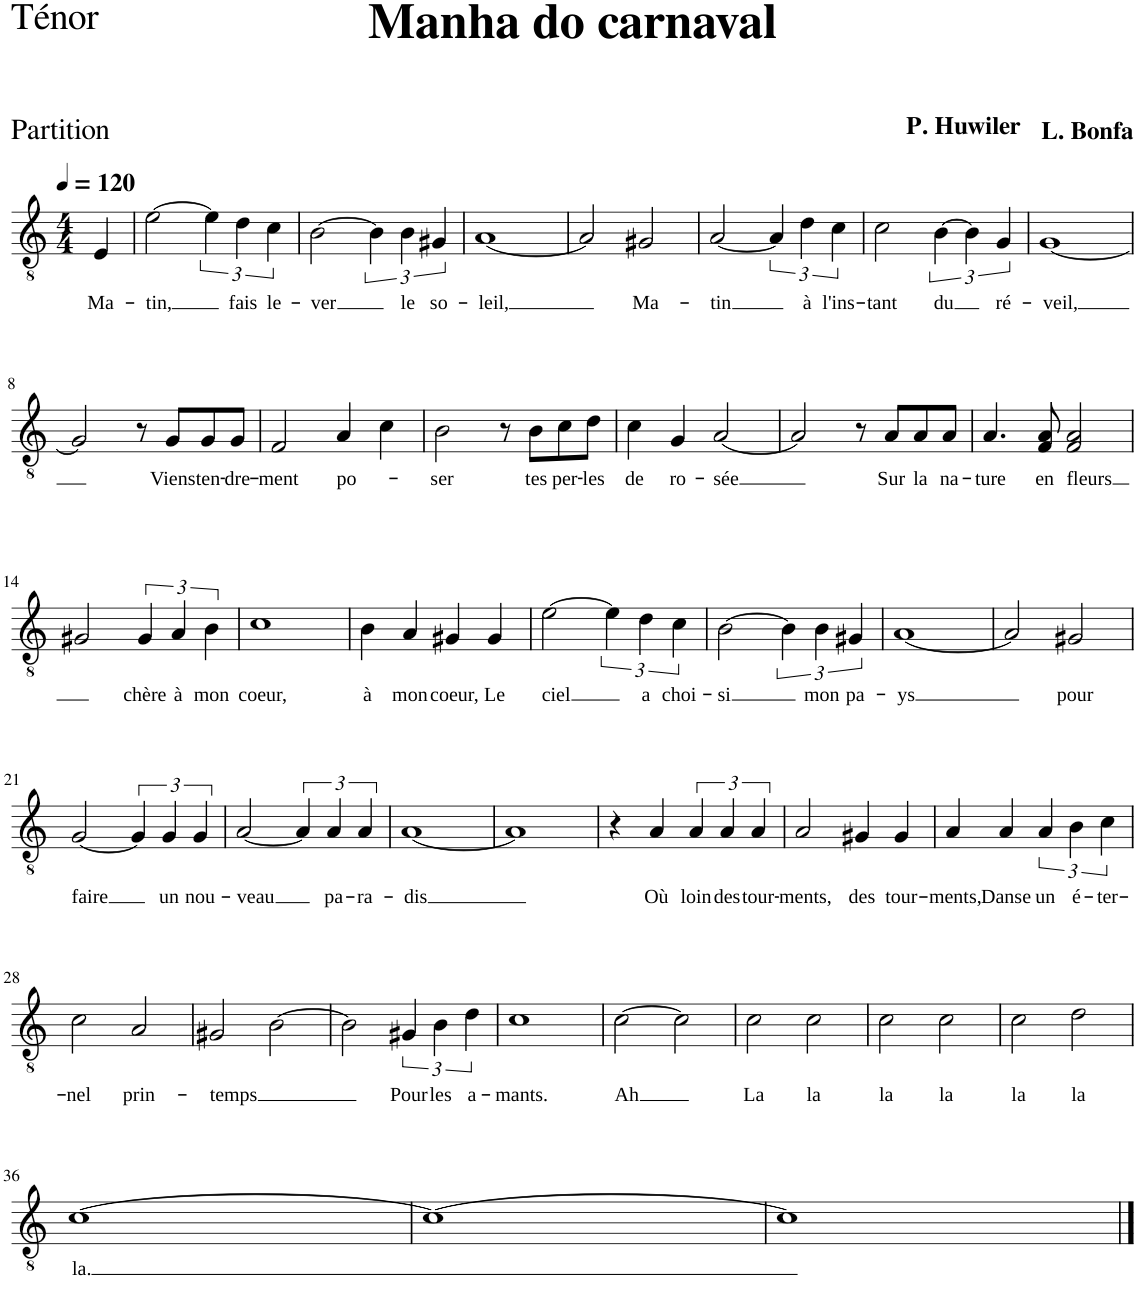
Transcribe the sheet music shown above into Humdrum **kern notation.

**kern	**text
*part1	*part1
*staff1	*staff1
*I"Ténor	*
*I'T	*
*clefGv2	*
*k[]	*
*M4/4	*
*MM120	*
=	=
!	!LO:LY:b
4E/	Ma-
=1	=1
!	!LO:LY:b
[2e\	-tin,-
6e\]	.
!	!LO:LY:b
6d\	-fais
!	!LO:LY:b
6c\	le-
=2	=2
!	!LO:LY:b
[2B\	-ver
6B\]	.
!	!LO:LY:b
6B\	le
!	!LO:LY:b
6G#X/	so-
=3	=3
!	!LO:LY:b
[1A	-leil,
=4	=4
2A/]	.
!	!LO:LY:b
2G#X/	Ma-
=5	=5
!	!LO:LY:b
[2A/	-tin
6A/]	.
!	!LO:LY:b
6d\	à
!	!LO:LY:b
6c\	l'ins-
=6	=6
!	!LO:LY:b
2c\	-tant
!	!LO:LY:b
[6B\	du
6B\]	.
!	!LO:LY:b
6G/	ré-
=7	=7
!	!LO:LY:b
[1G	-veil,
!!LO:LB:g=z
=8	=8
2G/]	.
8r	.
!	!LO:LY:b
8G/L	Viens
!	!LO:LY:b
8G/	ten-
!	!LO:LY:b
8G/J	-dre-
=9	=9
!	!LO:LY:b
2F/	-ment
!	!LO:LY:b
4A/	po-
4c\	.
=10	=10
!	!LO:LY:b
2B\	-ser
8r	.
!	!LO:LY:b
8B\L	tes
!	!LO:LY:b
8c\	per-
!	!LO:LY:b
8d\J	-les
=11	=11
!	!LO:LY:b
4c\	de
!	!LO:LY:b
4G/	ro-
!	!LO:LY:b
[2A/	-sée
=12	=12
2A/]	.
8r	.
!	!LO:LY:b
8A/L	Sur
!	!LO:LY:b
8A/	la
!	!LO:LY:b
8A/J	na-
=13	=13
!	!LO:LY:b
4.A/	-ture
!	!LO:LY:b
8F/ 8A/	en
!	!LO:LY:b
2F/ 2A/	fleurs
!!LO:LB:g=z
=14	=14
2G#X/	.
!	!LO:LY:b
6G#/	chère
!	!LO:LY:b
6A/	à
!	!LO:LY:b
6B\	mon
=15	=15
!	!LO:LY:b
1c	coeur,
=16	=16
!	!LO:LY:b
4B\	à
!	!LO:LY:b
4A/	mon
!	!LO:LY:b
4G#X/	coeur,
!	!LO:LY:b
4G#/	Le
=17	=17
!	!LO:LY:b
[2e\	ciel
6e\]	.
!	!LO:LY:b
6d\	a
!	!LO:LY:b
6c\	choi-
=18	=18
!	!LO:LY:b
[2B\	-si
6B\]	.
!	!LO:LY:b
6B\	mon
!	!LO:LY:b
6G#X/	pa-
=19	=19
!	!LO:LY:b
[1A	-ys
=20	=20
2A/]	.
!	!LO:LY:b
2G#X/	pour
!!LO:LB:g=z
=21	=21
!	!LO:LY:b
[2G/	faire
6G/]	.
!	!LO:LY:b
6G/	un
!	!LO:LY:b
6G/	nou-
=22	=22
!	!LO:LY:b
[2A/	-veau
6A/]	.
!	!LO:LY:b
6A/	pa-
!	!LO:LY:b
6A/	-ra-
=23	=23
!	!LO:LY:b
[1A	-dis
=24	=24
1A]	.
=25	=25
4r	.
!	!LO:LY:b
4A/	Où
!	!LO:LY:b
6A/	loin
!	!LO:LY:b
6A/	des
!	!LO:LY:b
6A/	tour-
=26	=26
!	!LO:LY:b
2A/	-ments,
!	!LO:LY:b
4G#X/	des
!	!LO:LY:b
4G#/	tour-
=27	=27
!	!LO:LY:b
4A/	-ments,
!	!LO:LY:b
4A/	Danse
!	!LO:LY:b
6A/	un
!	!LO:LY:b
6B\	é-
!	!LO:LY:b
6c\	-ter-
!!LO:LB:g=z
=28	=28
!	!LO:LY:b
2c\	-nel
!	!LO:LY:b
2A/	prin-
=29	=29
!	!LO:LY:b
2G#X/	-temps
[2B\	.
=30	=30
2B\]	.
!	!LO:LY:b
6G#X/	Pour
!	!LO:LY:b
6B\	les
!	!LO:LY:b
6d\	a-
=31	=31
!	!LO:LY:b
1c	-mants.
=32	=32
!	!LO:LY:b
[2c\	Ah
2c\]	.
=33	=33
!	!LO:LY:b
2c\	La
!	!LO:LY:b
2c\	la
=34	=34
!	!LO:LY:b
2c\	la
!	!LO:LY:b
2c\	la
=35	=35
!	!LO:LY:b
2c\	la
!	!LO:LY:b
2d\	la
!!LO:LB:g=z
=36	=36
!	!LO:LY:b
[1c	la.
=37	=37
1c_	.
=38	=38
1c]	.
==	==
*-	*-
